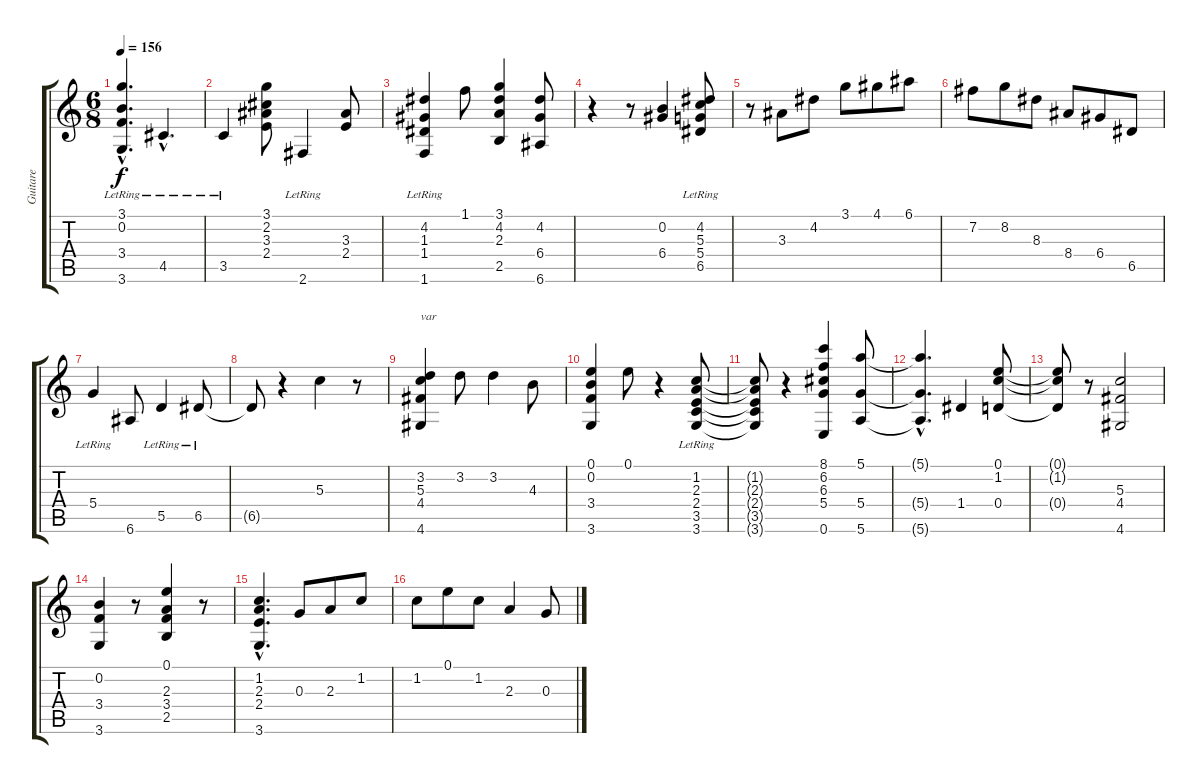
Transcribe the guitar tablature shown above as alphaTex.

\track ("Guitare" "Guitare") {instrument electricguitarmuted}
\staff {score tabs}
\tuning (E4 B3 G3 D3 A2 E2) {hide}
\ts (6 8)
\tempo 156
\clef g2
\ks c
(3.1{hac} 0.2{hac} 3.4{hac} 3.6{hac lr}).4{d dy f} 4.5{hac lr}.4{d} |
3.5{lr}.4 (3.1 2.2 3.3 2.4).8 2.6{lr}.4 (3.3 2.4).8 |
(4.2 1.3 1.4 1.6{lr}).4 1.1.8 (3.1 4.2 2.3 2.5).4 (4.2 6.4 6.6).8 |
r.4 r.8 (0.2 6.4).4 (4.2 5.3 5.4 6.5{lr}).8 |
r.8 3.3.8 4.2.8 3.1.8 4.1.8 6.1.8 |
7.2.8 8.2.8 8.3.8 8.4.8 6.4.8 6.5.8 |
5.4{lr}.4 6.6.8 5.5{lr}.4 6.5{lr}.8 |
6.5{t}.8 r.4 5.3.4 r.8 |
(3.2 5.3 4.4 4.6).4{txt "var"} 3.2.8 3.2.4 4.3.8 |
(0.1 0.2 3.4 3.6).4 0.1.8 r.4 (1.2 2.3 2.4 3.5 3.6{lr}).8 |
(1.2{t} 2.3{t} 2.4{t} 3.5{t} 3.6{t}).8 r.4 (8.1 6.2 6.3 5.4 0.6).4 (5.1 5.4 5.6).8 |
(5.1{hac t} 5.4{hac t} 5.6{hac t}).4{d} 1.4.4 (0.1 1.2 0.4).8 |
(0.1{t} 1.2{t} 0.4{t}).8 r.8 (5.3 4.4 4.6).2 |
(0.2 3.4 3.6).4 r.8 (0.1 2.3 3.4 2.5).4 r.8 |
(1.2{hac} 2.3{hac} 2.4{hac} 3.6{hac}).4{d} 0.3.8 2.3.8 1.2.8 |
1.2.8 0.1.8 1.2.8 2.3.4 0.3.8
